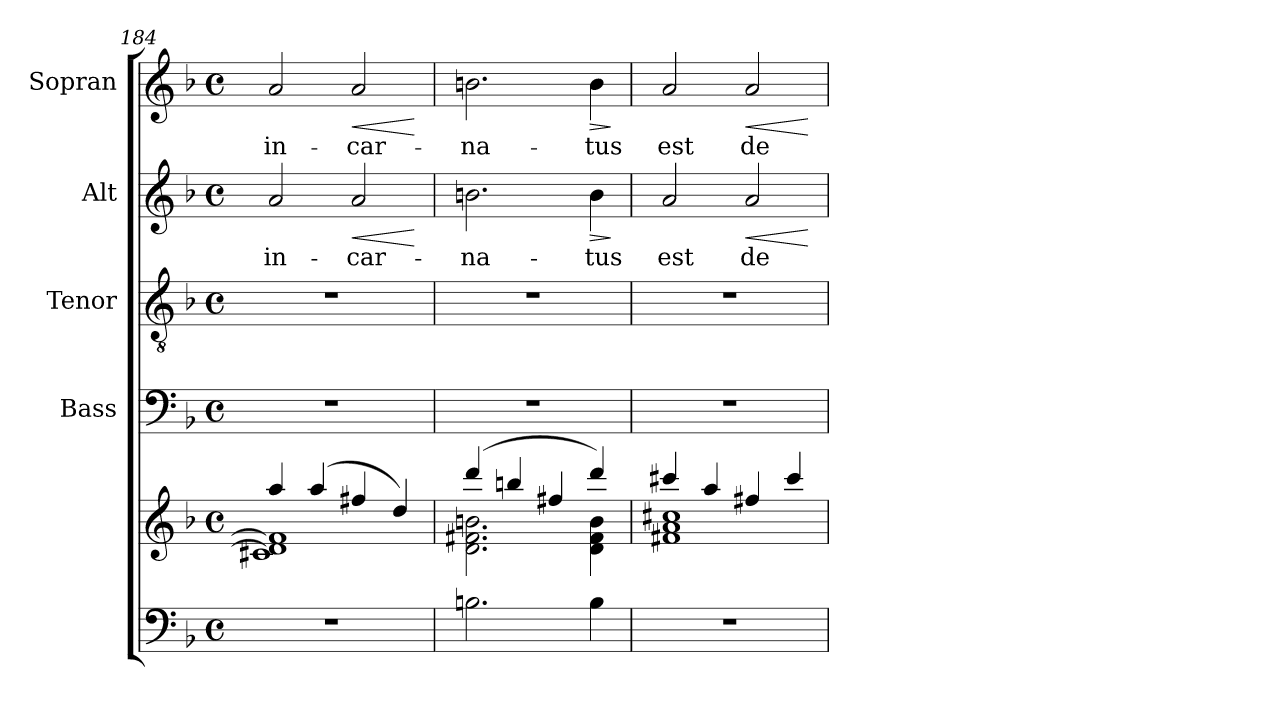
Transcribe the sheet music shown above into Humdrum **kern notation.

**kern	**kern	**kern	**kern	**kern	**text	**dynam	**kern	**text	**dynam
*part5	*part5	*part4	*part3	*part2	*part2	*part2	*part1	*part1	*part1
*staff6	*staff5	*staff4	*staff3	*staff2	*staff2	*staff2	*staff1	*staff1	*staff1
*	*	*I"Bass	*I"Tenor	*I"Alt	*	*	*I"Sopran	*	*
*	*	*I'B.	*I'T.	*I'A.	*	*	*I'S.	*	*
*clefF4	*clefG2	*clefF4	*clefGv2	*clefG2	*	*	*clefG2	*	*
*k[b-]	*k[b-]	*k[b-]	*k[b-]	*k[b-]	*	*	*k[b-]	*	*
*F:	*F:	*F:	*F:	*F:	*	*	*F:	*	*
*M4/4	*M4/4	*M4/4	*M4/4	*M4/4	*	*	*M4/4	*	*
*met(c)	*met(c)	*met(c)	*met(c)	*met(c)	*	*	*met(c)	*	*
=184	=184	=184	=184	=184	=184	=184	=184	=184	=184
*	*^	*	*	*	*	*	*	*	*
!	!	!	!	!	!	!LO:LY:b	!	!	!LO:LY:b	!
1r	4aa/	1c#X 1d] 1f#]	1r	1r	2a/	in-	.	2a/	in-	.
.	(4aa/	.	.	.	.	.	.	.	.	.
!	!	!	!	!	!	!LO:LY:b	!LO:HP:b	!	!LO:LY:b	!LO:HP:b
.	4ff#X/	.	.	.	2a/	-car-	<	2a/	-car-	<
.	4dd/)	.	.	.	.	.	.	.	.	.
*	*v	*v	*	*	*	*	*	*	*	*
.	.	.	.	.	.	[	.	.	[
!!LO:PB:g=z
=185	=185	=185	=185	=185	=185	=185	=185	=185	=185
*	*^	*	*	*	*	*	*	*	*
!	!	!	!	!	!	!LO:LY:b	!	!	!LO:LY:b	!
2.Bn\	(4ddd/	2.d\ 2.f#X\ 2.bn\	1r	1r	2.bn\	-na-	.	2.bn\	-na-	.
.	4bbn/	.	.	.	.	.	.	.	.	.
.	4ff#X/	.	.	.	.	.	.	.	.	.
!	!	!	!	!	!	!LO:LY:b	!LO:HP:b	!	!LO:LY:b	!LO:HP:b
4B\	4ddd/)	4d\ 4f#\ 4b\	.	.	4b\	-tus	>	4b\	-tus	>
*	*v	*v	*	*	*	*	*	*	*	*
.	.	.	.	.	.	]	.	.	]
=186	=186	=186	=186	=186	=186	=186	=186	=186	=186
*	*^	*	*	*	*	*	*	*	*
!	!	!	!	!	!	!LO:LY:b	!	!	!LO:LY:b	!
1r	4ccc#X/	1f#X 1a 1cc#X	1r	1r	2a/	est	.	2a/	est	.
.	4aa/	.	.	.	.	.	.	.	.	.
!	!	!	!	!	!	!LO:LY:b	!LO:HP:b	!	!LO:LY:b	!LO:HP:b
.	4ff#X/	.	.	.	2a/	de	<	2a/	de	<
.	4ccc#/	.	.	.	.	.	.	.	.	.
*	*v	*v	*	*	*	*	*	*	*	*
.	.	.	.	.	.	[	.	.	[
=	=	=	=	=	=	=	=	=	=
*-	*-	*-	*-	*-	*-	*-	*-	*-	*-
